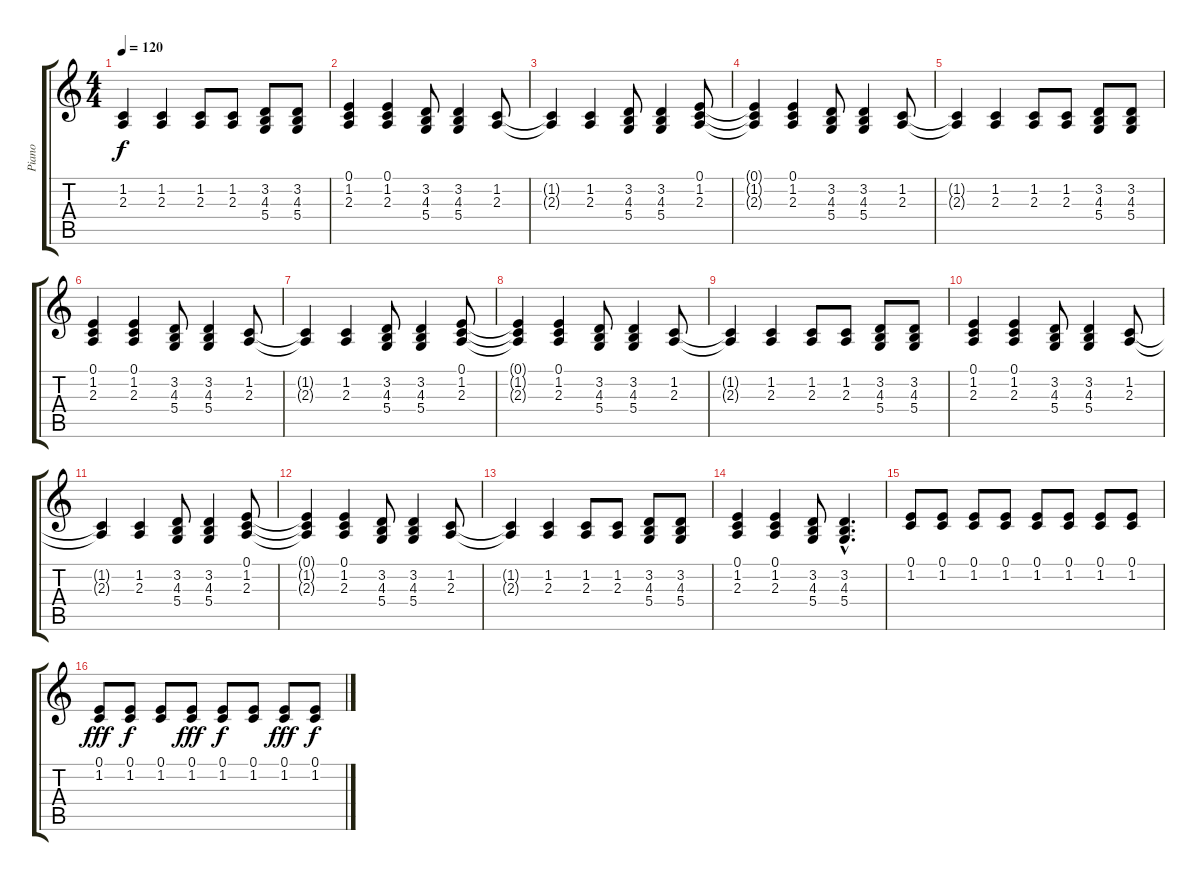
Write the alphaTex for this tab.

\track ("Piano" "Piano") {instrument brightacousticpiano}
\staff {score tabs}
\tuning (E4 B3 G3 D3 A2 E2) {hide}
\ts (4 4)
\tempo 120
\clef g2
\ks c
(1.2{t} 2.3{t}).4{dy f} (1.2 2.3).4 (1.2 2.3).8 (1.2 2.3).8 (3.2 4.3 5.4).8 (3.2 4.3 5.4).8 |
(0.1 1.2 2.3).4 (0.1 1.2 2.3).4 (3.2 4.3 5.4).8 (3.2 4.3 5.4).4 (1.2 2.3).8 |
(1.2{t} 2.3{t}).4 (1.2 2.3).4 (3.2 4.3 5.4).8 (3.2 4.3 5.4).4 (0.1 1.2 2.3).8 |
(0.1{t} 1.2{t} 2.3{t}).4 (0.1 1.2 2.3).4 (3.2 4.3 5.4).8 (3.2 4.3 5.4).4 (1.2 2.3).8 |
(1.2{t} 2.3{t}).4 (1.2 2.3).4 (1.2 2.3).8 (1.2 2.3).8 (3.2 4.3 5.4).8 (3.2 4.3 5.4).8 |
(0.1 1.2 2.3).4 (0.1 1.2 2.3).4 (3.2 4.3 5.4).8 (3.2 4.3 5.4).4 (1.2 2.3).8 |
(1.2{t} 2.3{t}).4 (1.2 2.3).4 (3.2 4.3 5.4).8 (3.2 4.3 5.4).4 (0.1 1.2 2.3).8 |
(0.1{t} 1.2{t} 2.3{t}).4 (0.1 1.2 2.3).4 (3.2 4.3 5.4).8 (3.2 4.3 5.4).4 (1.2 2.3).8 |
(1.2{t} 2.3{t}).4 (1.2 2.3).4 (1.2 2.3).8 (1.2 2.3).8 (3.2 4.3 5.4).8 (3.2 4.3 5.4).8 |
(0.1 1.2 2.3).4 (0.1 1.2 2.3).4 (3.2 4.3 5.4).8 (3.2 4.3 5.4).4 (1.2 2.3).8 |
(1.2{t} 2.3{t}).4 (1.2 2.3).4 (3.2 4.3 5.4).8 (3.2 4.3 5.4).4 (0.1 1.2 2.3).8 |
(0.1{t} 1.2{t} 2.3{t}).4 (0.1 1.2 2.3).4 (3.2 4.3 5.4).8 (3.2 4.3 5.4).4 (1.2 2.3).8 |
(1.2{t} 2.3{t}).4 (1.2 2.3).4 (1.2 2.3).8 (1.2 2.3).8 (3.2 4.3 5.4).8 (3.2 4.3 5.4).8 |
(0.1 1.2 2.3).4 (0.1 1.2 2.3).4 (3.2 4.3 5.4).8 (3.2{hac} 4.3{hac} 5.4{hac}).4{d} |
(0.1 1.2).8 (0.1 1.2).8 (0.1 1.2).8 (0.1 1.2).8 (0.1 1.2).8 (0.1 1.2).8 (0.1 1.2).8 (0.1 1.2).8 |
(0.1 1.2).8{dy fff} (0.1 1.2).8{dy f} (0.1 1.2).8 (0.1 1.2).8{dy fff} (0.1 1.2).8{dy f} (0.1 1.2).8 (0.1 1.2).8{dy fff} (0.1 1.2).8{dy f}
